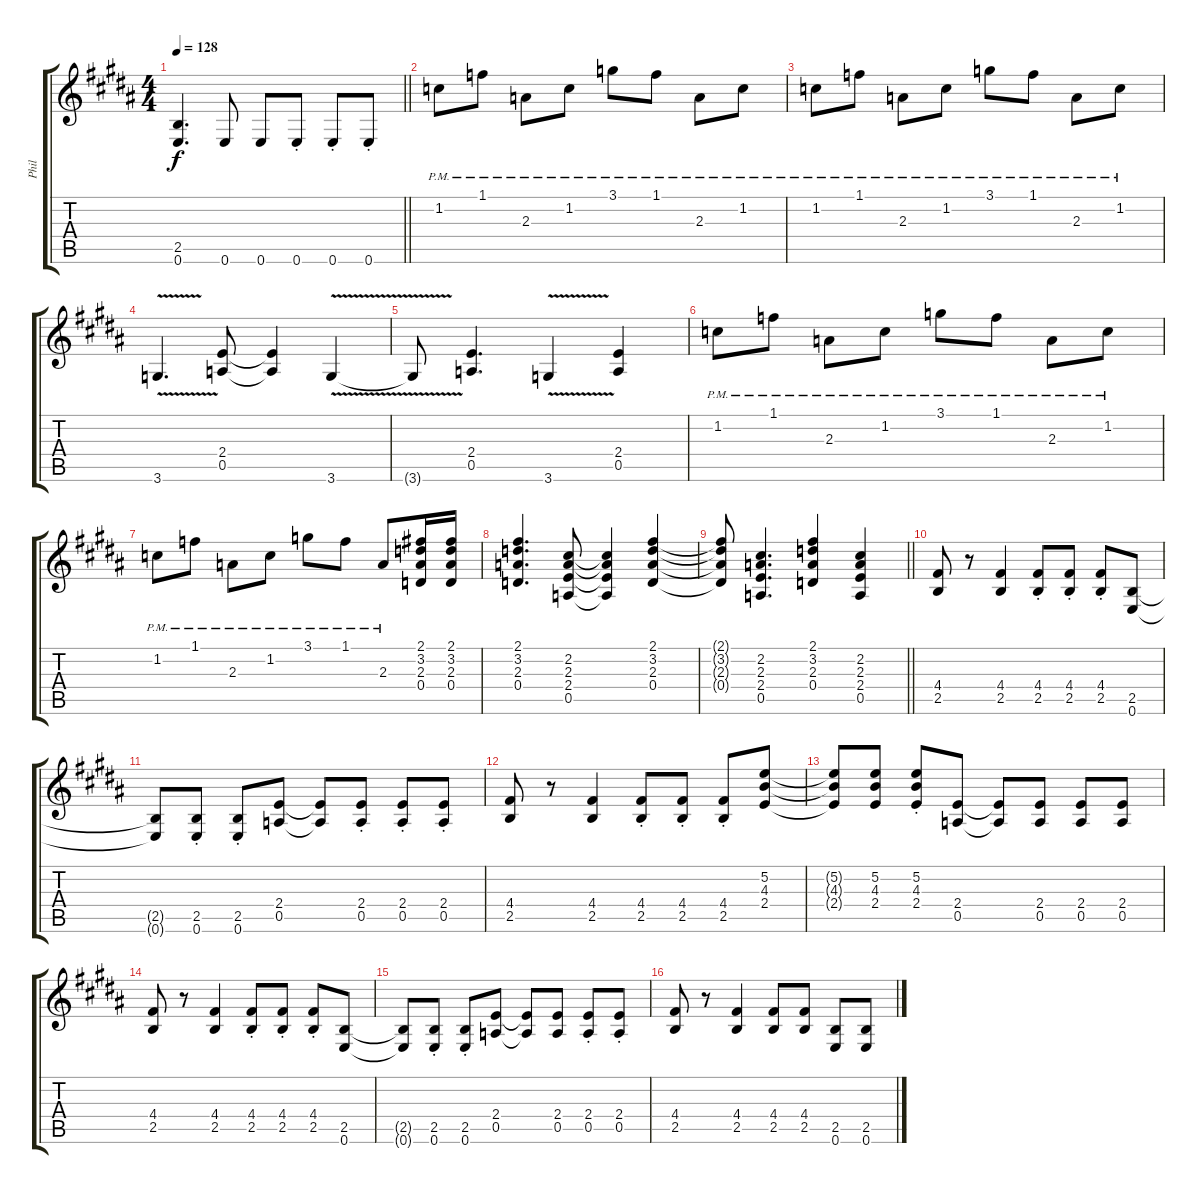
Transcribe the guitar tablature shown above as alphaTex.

\track ("Phil" "Phil") {instrument distortionguitar}
\staff {score tabs}
\tuning (E4 B3 G3 D3 A2 E2) {hide}
\ts (4 4)
\tempo 128
\clef g2
\barLineRight lightlight
\ks b
(2.5{t} 0.6{t}).4{d dy f} 0.6.8 0.6.8 0.6{st}.8 0.6{st}.8 0.6{st}.8 |
1.2{pm}.8 1.1{pm}.8 2.3{pm}.8 1.2{pm}.8 3.1{pm}.8 1.1{pm}.8 2.3{pm}.8 1.2{pm}.8 |
1.2{pm}.8 1.1{pm}.8 2.3{pm}.8 1.2{pm}.8 3.1{pm}.8 1.1{pm}.8 2.3{pm}.8 1.2{pm}.8 |
3.6{v}.4{d} (2.4 0.5).8 (2.4{t} 0.5{t}).4 3.6{v}.4 |
3.6{t}.8 (2.4 0.5).4{d} 3.6{v}.4 (2.4 0.5).4 |
1.2{pm}.8 1.1{pm}.8 2.3{pm}.8 1.2{pm}.8 3.1{pm}.8 1.1{pm}.8 2.3{pm}.8 1.2{pm}.8 |
1.2{pm}.8 1.1{pm}.8 2.3{pm}.8 1.2{pm}.8 3.1{pm}.8 1.1{pm}.8 2.3{pm}.8 (2.1 3.2 2.3 0.4).16 (2.1 3.2 2.3 0.4).16 |
(2.1 3.2 2.3 0.4).4{d} (2.2 2.3 2.4 0.5).8 (2.2{t} 2.3{t} 2.4{t} 0.5{t}).4 (2.1 3.2 2.3 0.4).4 |
\barLineRight lightlight
(2.1{t} 3.2{t} 2.3{t} 0.4{t}).8 (2.2 2.3 2.4 0.5).4{d} (2.1 3.2 2.3 0.4).4 (2.2 2.3 2.4 0.5).4 |
(4.4 2.5).8 r.8 (4.4 2.5).4 (4.4{st} 2.5{st}).8 (4.4{st} 2.5{st}).8 (4.4{st} 2.5{st}).8 (2.5 0.6).8 |
(2.5{t} 0.6{t}).8 (2.5{st} 0.6{st}).8 (2.5{st} 0.6{st}).8 (2.4 0.5).8 (2.4{t} 0.5{t}).8 (2.4{st} 0.5{st}).8 (2.4{st} 0.5{st}).8 (2.4{st} 0.5{st}).8 |
(4.4 2.5).8 r.8 (4.4 2.5).4 (4.4{st} 2.5{st}).8 (4.4{st} 2.5{st}).8 (4.4{st} 2.5{st}).8 (5.2 4.3 2.4).8 |
(5.2{t} 4.3{t} 2.4{t}).8 (5.2 4.3 2.4).8 (5.2{st} 4.3{st} 2.4{st}).8 (2.4 0.5).8 (2.4{t} 0.5{t}).8 (2.4 0.5).8 (2.4 0.5).8 (2.4 0.5).8 |
(4.4 2.5).8 r.8 (4.4 2.5).4 (4.4{st} 2.5{st}).8 (4.4{st} 2.5{st}).8 (4.4{st} 2.5{st}).8 (2.5 0.6).8 |
(2.5{t} 0.6{t}).8 (2.5{st} 0.6{st}).8 (2.5{st} 0.6{st}).8 (2.4 0.5).8 (2.4{t} 0.5{t}).8 (2.4 0.5).8 (2.4{st} 0.5{st}).8 (2.4{st} 0.5{st}).8 |
(4.4 2.5).8 r.8 (4.4 2.5).4 (4.4 2.5).8 (4.4 2.5).8 (2.5 0.6).8 (2.5 0.6).8
